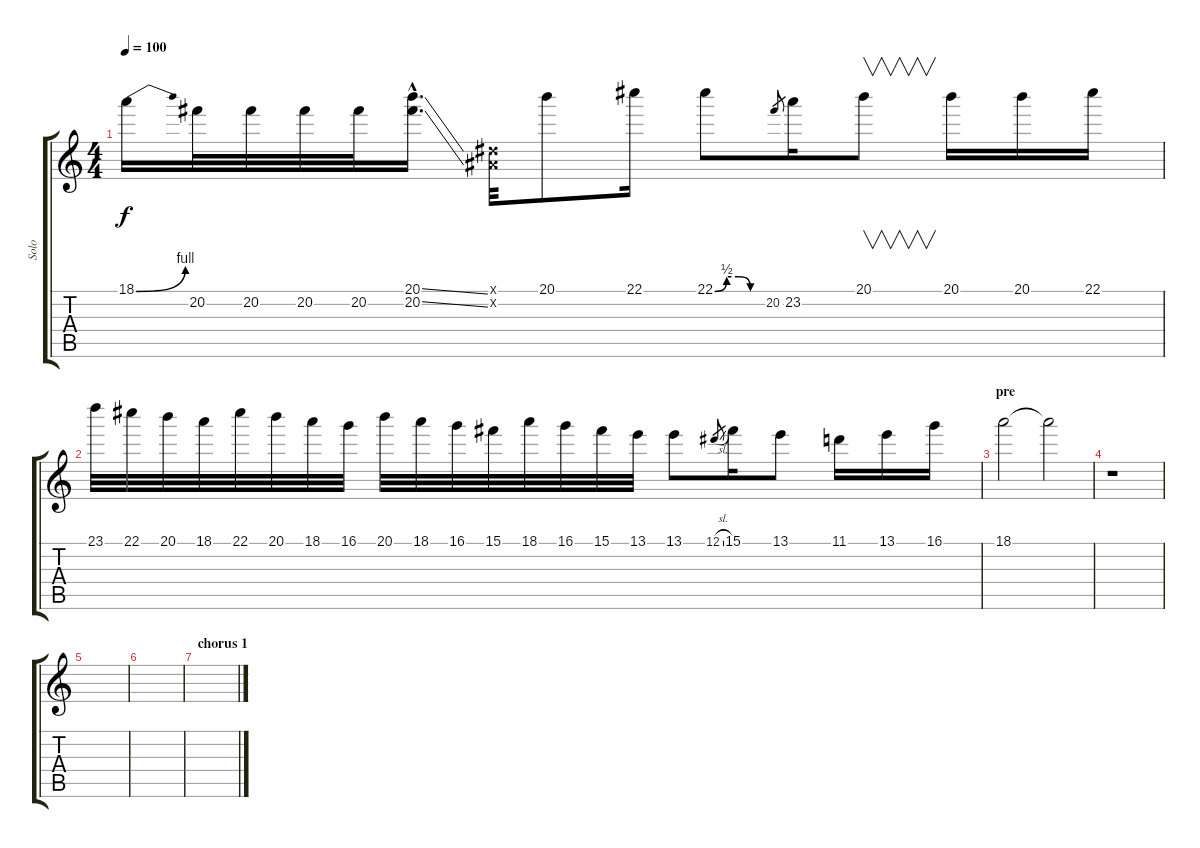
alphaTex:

\track ("Solo" "Solo") {instrument overdrivenguitar}
\staff {score tabs}
\tuning (Eb4 Bb3 Gb3 Db3 Ab2 Eb2) {hide}
\ts (4 4)
\tempo 100
\clef g2
\ks c
18.1{be (bend 0 0 60 4)}.16{dy f volume 13} 20.2.32 20.2.32 20.2.32 20.2.32 (20.1{ss hac} 20.2{ss hac}).16{d} (0.1{x} 0.2{x}).32 20.1.8 22.1.16 22.1{be (custom 0 0 15 2 30 2 45 0 60 0)}.8 20.2.8{gr} 23.2.16 20.1.8{v} 20.1.16 20.1.16 22.1.16 |
23.1.32 22.1.32 20.1.32 18.1.32 22.1.32 20.1.32 18.1.32 16.1.32 20.1.32 18.1.32 16.1.32 15.1.32 18.1.32 16.1.32 15.1.32 13.1.32 13.1.8 12.1{sl}.8{gr} 15.1.16 13.1.8 11.1.16 13.1.16 16.1.16 |
\section ("" "pre")
18.1.2 18.1{t}.2{volume 0} |
r.1{volume 13} |
|
|
\section ("" "chorus 1")
